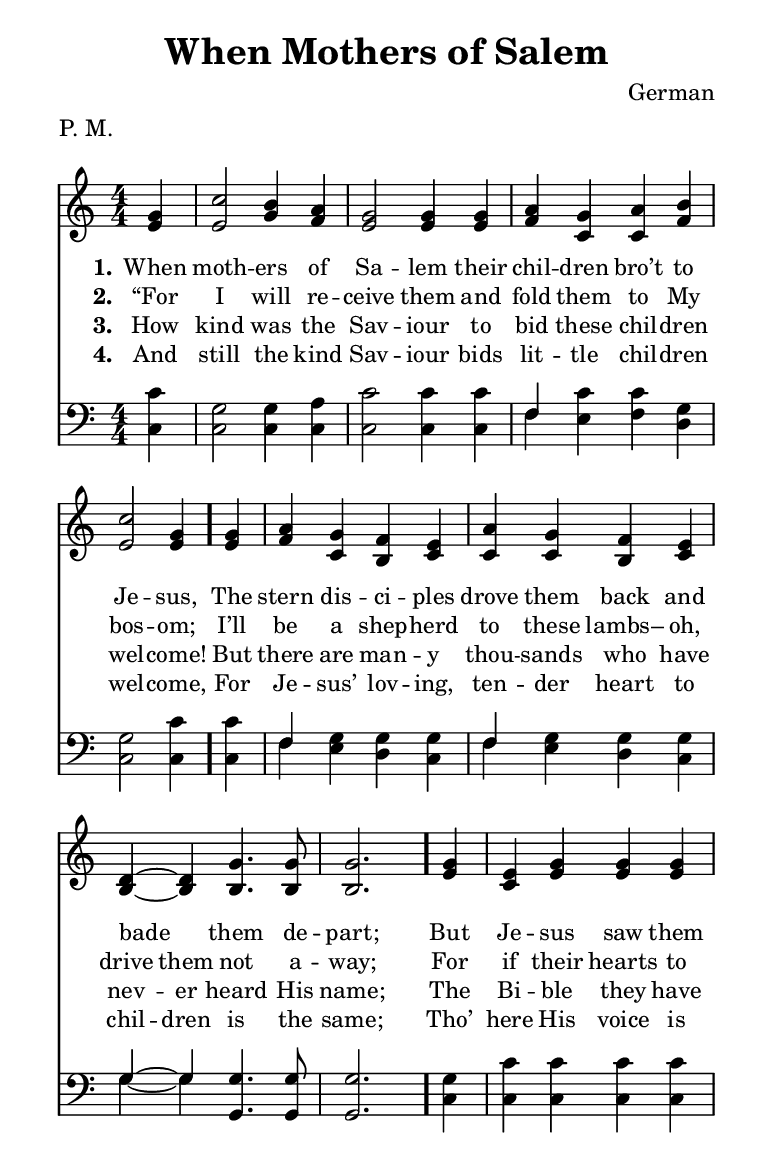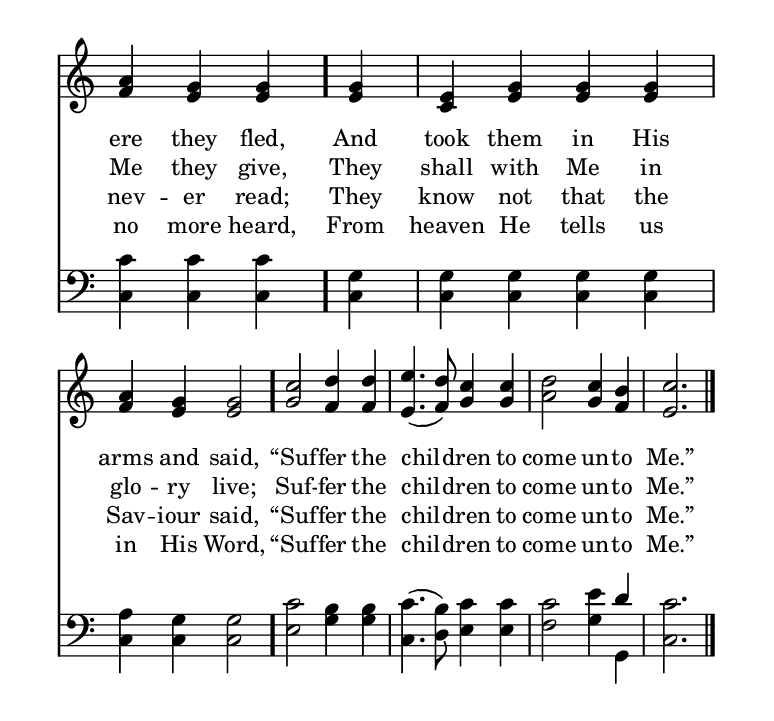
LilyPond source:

\include "common/global.ily"
\paper {
  \include "common/paper.ily"
  system-count = #(cond (is-eogsized 4) (#t #f))
}

\header{
  %children
  hymnnumber = "327"
  title = "When Mothers of Salem"
  tunename = "Benedictus"
  meter = "P. M."
  poet = ""
  composer = "German"
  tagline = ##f
}

global = {
  \include "common/overrides.ily"
  \override Staff.TimeSignature.style = #'numbered
  \time 4/4
  \override Score.MetronomeMark.transparent = ##t % hide all fermata changes too
  \tempo 4=100
  \key c \major
  \partial 4
  \autoBeamOff
}

notesSoprano = {
\global
\relative c'' {

  g4 | c2 b4 a | g2 g4 g | a g a b | c2 g4 \eogbreak
  g4 | a g f e | a g f e | d4 ~ d g4. g8 | g2. \eogbreak
  g4 | e g g g | a g g
  g4 | e g g g | a g g2 |
  c2 d4 d | e4.( d8) c4 c | d2 c4 b | c2.

  \bar "|."

}
}

notesAlto = {
\global
\relative e' {

  e4 | e2 g4 f | e2 e4 e | f c c f | e2 e4
  e4 | f c b c | c c b c | b ~ b b4. b8 | b2.
  e4 | c e e e | f e e
  e4 | c e e e | f e e2 |
  g2 f4 f | e4.( f8) g4 g | a2 g4 f | e2.

}
}

notesTenor = {
\global
\relative a {

  c4 | g2 g4 a | c2 c4 c | f, c' c g | g2 c4
  c4 | f, g g g | f g g g | g ~ g g4. g8 | g2.
  g4 | c c c c | c c c
  g4 | g g g g | a g g2 |
  c2 b4 b | c4.( b8) c4 c | c2 e4 d | c2.

}
}

notesBass = {
\global
\relative f {

  c4 | c2 c4 c | c2 c4 c | f e f d | c2 c4
  c4 | f e d c | f e d c | g' ~ g g,4. g8 | g2.
  c4 | c c c c | c c c
  c4 | c c c c | c c c2 |
  e2 g4 g | c,4.( d8) e4 e | f2 g4 g, | c2.

}
}

wordsA = \lyricmode {
\set stanza = "1."

When moth -- ers of Sa -- lem their chil -- dren bro’t to Je -- sus, \bar "."
The stern dis -- ci -- ples drove them back and bade them de -- part; \bar "."
But Je -- sus saw them ere they fled, \bar "."
And took them in His arms and said, \bar "."
“Suf -- fer the chil -- dren to come un -- to Me.” \bar "."

}

wordsB = \lyricmode {
\set stanza = "2."

“For I will re -- ceive them and fold them to My bos -- om;
I’ll be a shep -- herd to these lambs– oh, { \mon } drive them { \moff } not a -- way;
For if their hearts to Me they give,
They shall with Me in glo -- ry live;
Suf -- fer the chil -- dren to come un -- to Me.”

}

wordsC = \lyricmode {
\set stanza = "3."

How kind was the Sav -- iour to bid these chil -- dren wel -- come!
But there are man -- y thou -- sands who have { \mon } nev -- er { \moff } heard His name;
The Bi -- ble they have nev -- er read;
They know not that the Sav -- iour said,
“Suf -- fer the chil -- dren to come un -- to Me.”

}

wordsD = \lyricmode {
\set stanza = "4."

And still the kind Sav -- iour bids lit -- tle chil -- dren wel -- come,
For Je -- sus’ lov -- ing, ten -- der heart to { \mon } chil -- dren { \moff } is the same;
Tho’ here His voice is no more heard,
From heaven He tells us in His Word,
“Suf -- fer the chil -- dren to come un -- to Me.”

}

\score {
  \context ChoirStaff <<
    \context Staff = upper <<
      \set Staff.autoBeaming = ##f
      \set ChoirStaff.systemStartDelimiter = #'SystemStartBar
      \set ChoirStaff.printPartCombineTexts = ##f
      \partcombine #'(2 . 9) \notesSoprano \notesAlto
      \context NullVoice = sopranos { \voiceOne << \notesSoprano >> }
      \context Lyrics = one   \lyricsto sopranos \wordsA
      \context Lyrics = two   \lyricsto sopranos \wordsB
      \context Lyrics = three \lyricsto sopranos \wordsC
      \context Lyrics = four  \lyricsto sopranos \wordsD
    >>
    \context Staff = men <<
      \set Staff.autoBeaming = ##f
      \clef bass
      \set ChoirStaff.printPartCombineTexts = ##f
      \partcombine #'(2 . 9) \notesTenor \notesBass
    >>
  >>
  \layout {
    \include "common/layout.ily"
  }
  \midi{
    \include "common/midi.ily"
  }
}

\version "2.19.49"  % necessary for upgrading to future LilyPond versions.

% vi:set et ts=2 sw=2 ai nocindent syntax=lilypond:
